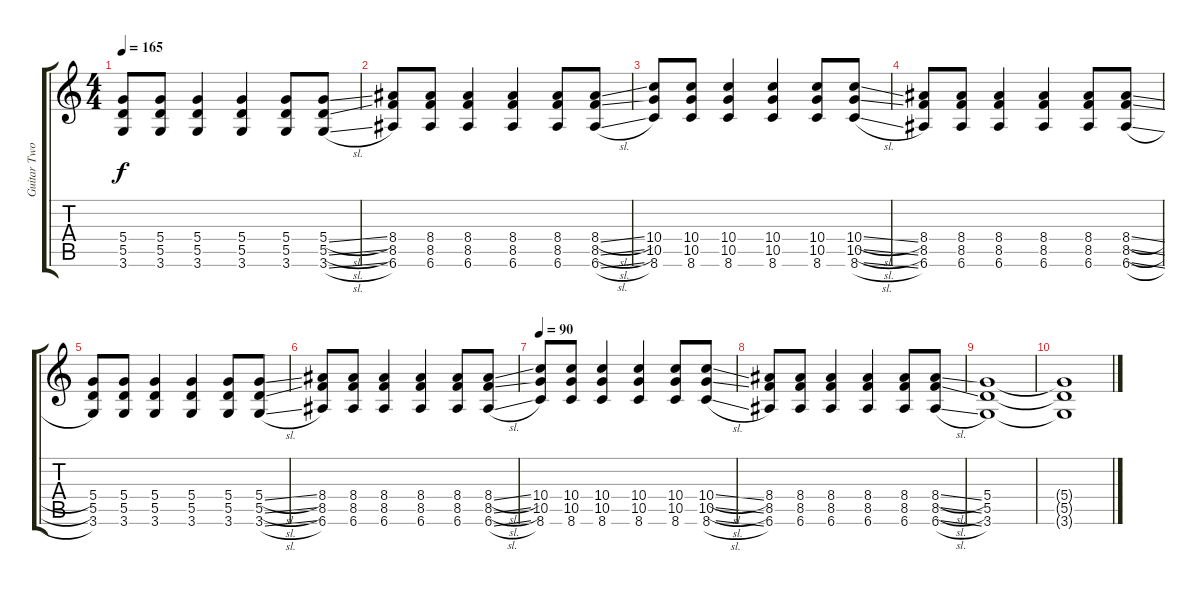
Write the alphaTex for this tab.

\track ("Guitar Two" "Guitar Two") {instrument overdrivenguitar}
\staff {score tabs}
\tuning (E4 B3 G3 D3 A2 E2) {hide}
\ts (4 4)
\tempo 165
\clef g2
\ks c
(5.4 5.5 3.6).8{dy f} (5.4 5.5 3.6).8 (5.4 5.5 3.6).4 (5.4 5.5 3.6).4 (5.4 5.5 3.6).8 (5.4{sl} 5.5{sl} 3.6{sl}).8 |
(8.4 8.5 6.6).8 (8.4 8.5 6.6).8 (8.4 8.5 6.6).4 (8.4 8.5 6.6).4 (8.4 8.5 6.6).8 (8.4{sl} 8.5{sl} 6.6{sl}).8 |
(10.4 10.5 8.6).8 (10.4 10.5 8.6).8 (10.4 10.5 8.6).4 (10.4 10.5 8.6).4 (10.4 10.5 8.6).8 (10.4{sl} 10.5{sl} 8.6{sl}).8 |
(8.4 8.5 6.6).8 (8.4 8.5 6.6).8 (8.4 8.5 6.6).4 (8.4 8.5 6.6).4 (8.4 8.5 6.6).8 (8.4{sl} 8.5{sl} 6.6{sl}).8 |
(5.4 5.5 3.6).8 (5.4 5.5 3.6).8 (5.4 5.5 3.6).4 (5.4 5.5 3.6).4 (5.4 5.5 3.6).8 (5.4{sl} 5.5{sl} 3.6{sl}).8 |
(8.4 8.5 6.6).8 (8.4 8.5 6.6).8 (8.4 8.5 6.6).4 (8.4 8.5 6.6).4 (8.4 8.5 6.6).8 (8.4{sl} 8.5{sl} 6.6{sl}).8 |
\tempo 90
(10.4 10.5 8.6).8 (10.4 10.5 8.6).8 (10.4 10.5 8.6).4 (10.4 10.5 8.6).4 (10.4 10.5 8.6).8 (10.4{sl} 10.5{sl} 8.6{sl}).8 |
(8.4 8.5 6.6).8 (8.4 8.5 6.6).8 (8.4 8.5 6.6).4 (8.4 8.5 6.6).4 (8.4 8.5 6.6).8 (8.4{sl} 8.5{sl} 6.6{sl}).8 |
(5.4 5.5 3.6).1{volume 0} |
(5.4{t} 5.5{t} 3.6{t}).1
